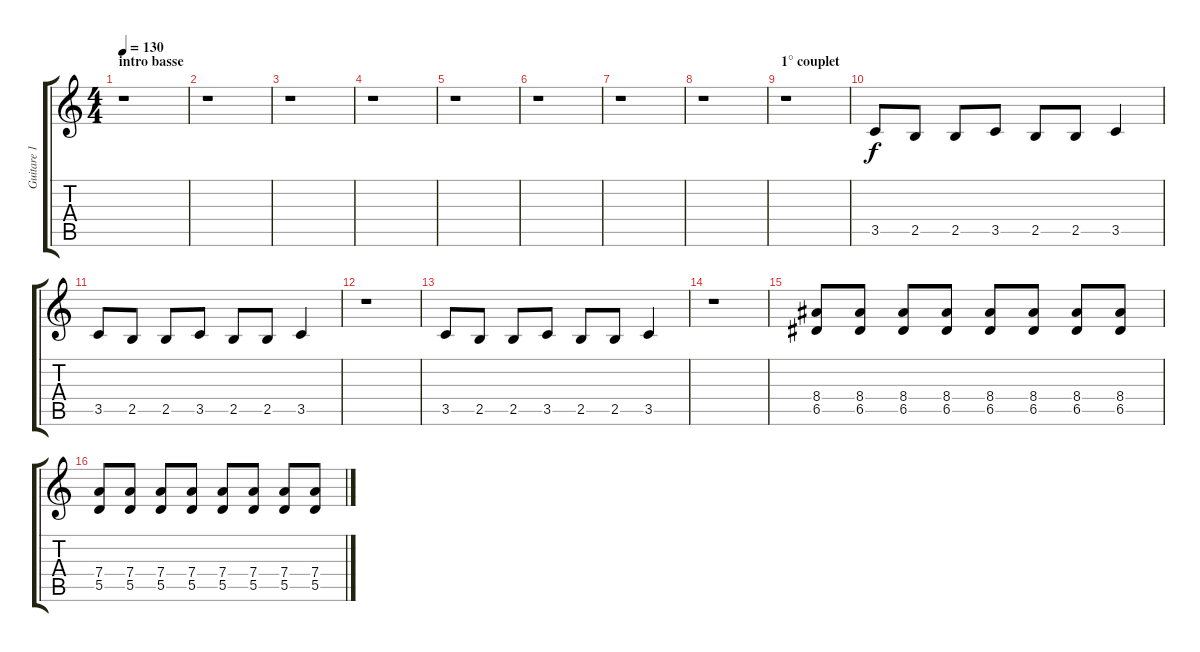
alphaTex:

\track ("Guitare 1" "Guitare 1") {instrument electricguitarclean}
\staff {score tabs}
\tuning (E4 B3 G3 D3 A2 E2) {hide}
\ts (4 4)
\section ("" "intro basse")
\tempo 130
\clef g2
\ks c
r.1{dy f instrument electricguitarclean} |
r.1 |
r.1 |
r.1 |
r.1 |
r.1 |
r.1 |
r.1 |
\section ("" "1° couplet")
r.1 |
3.5.8 2.5.8 2.5.8 3.5.8 2.5.8 2.5.8 3.5.4 |
3.5.8 2.5.8 2.5.8 3.5.8 2.5.8 2.5.8 3.5.4 |
r.1 |
3.5.8 2.5.8 2.5.8 3.5.8 2.5.8 2.5.8 3.5.4 |
r.1 |
(8.4 6.5).8 (8.4 6.5).8 (8.4 6.5).8 (8.4 6.5).8 (8.4 6.5).8 (8.4 6.5).8 (8.4 6.5).8 (8.4 6.5).8 |
(7.4 5.5).8 (7.4 5.5).8 (7.4 5.5).8 (7.4 5.5).8 (7.4 5.5).8 (7.4 5.5).8 (7.4 5.5).8 (7.4 5.5).8
